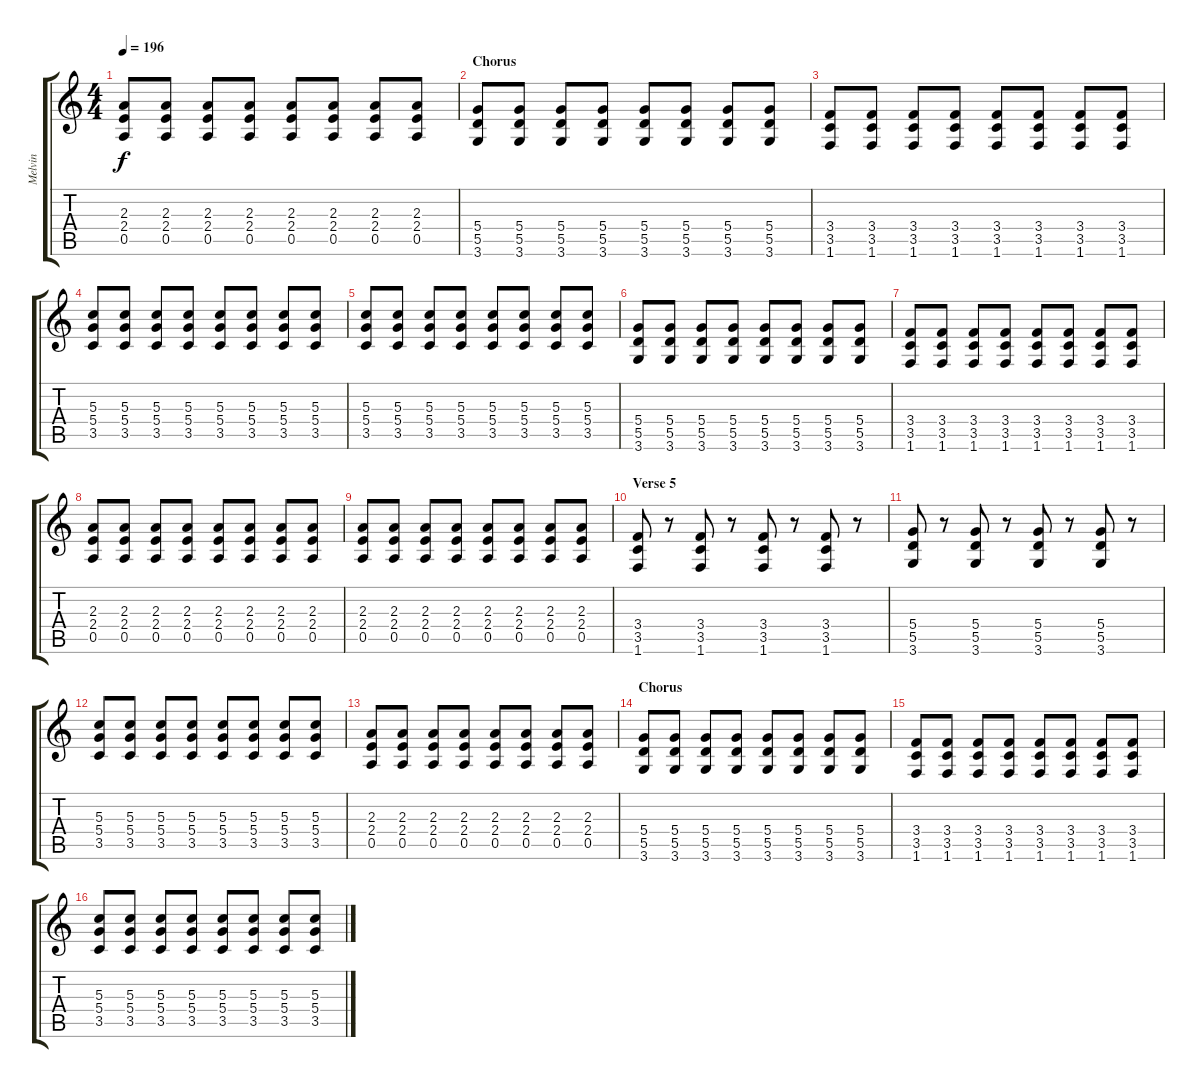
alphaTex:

\track ("Melvin" "Melvin") {instrument distortionguitar}
\staff {score tabs}
\tuning (E4 B3 G3 D3 A2 E2) {hide}
\ts (4 4)
\tempo 196
\clef g2
\ks c
(2.3 2.4 0.5).8{dy f} (2.3 2.4 0.5).8 (2.3 2.4 0.5).8 (2.3 2.4 0.5).8 (2.3 2.4 0.5).8 (2.3 2.4 0.5).8 (2.3 2.4 0.5).8 (2.3 2.4 0.5).8 |
\section ("" "Chorus")
(5.4 5.5 3.6).8 (5.4 5.5 3.6).8 (5.4 5.5 3.6).8 (5.4 5.5 3.6).8 (5.4 5.5 3.6).8 (5.4 5.5 3.6).8 (5.4 5.5 3.6).8 (5.4 5.5 3.6).8 |
(3.4 3.5 1.6).8 (3.4 3.5 1.6).8 (3.4 3.5 1.6).8 (3.4 3.5 1.6).8 (3.4 3.5 1.6).8 (3.4 3.5 1.6).8 (3.4 3.5 1.6).8 (3.4 3.5 1.6).8 |
(5.3 5.4 3.5).8 (5.3 5.4 3.5).8 (5.3 5.4 3.5).8 (5.3 5.4 3.5).8 (5.3 5.4 3.5).8 (5.3 5.4 3.5).8 (5.3 5.4 3.5).8 (5.3 5.4 3.5).8 |
(5.3 5.4 3.5).8 (5.3 5.4 3.5).8 (5.3 5.4 3.5).8 (5.3 5.4 3.5).8 (5.3 5.4 3.5).8 (5.3 5.4 3.5).8 (5.3 5.4 3.5).8 (5.3 5.4 3.5).8 |
(5.4 5.5 3.6).8 (5.4 5.5 3.6).8 (5.4 5.5 3.6).8 (5.4 5.5 3.6).8 (5.4 5.5 3.6).8 (5.4 5.5 3.6).8 (5.4 5.5 3.6).8 (5.4 5.5 3.6).8 |
(3.4 3.5 1.6).8 (3.4 3.5 1.6).8 (3.4 3.5 1.6).8 (3.4 3.5 1.6).8 (3.4 3.5 1.6).8 (3.4 3.5 1.6).8 (3.4 3.5 1.6).8 (3.4 3.5 1.6).8 |
(2.3 2.4 0.5).8 (2.3 2.4 0.5).8 (2.3 2.4 0.5).8 (2.3 2.4 0.5).8 (2.3 2.4 0.5).8 (2.3 2.4 0.5).8 (2.3 2.4 0.5).8 (2.3 2.4 0.5).8 |
(2.3 2.4 0.5).8 (2.3 2.4 0.5).8 (2.3 2.4 0.5).8 (2.3 2.4 0.5).8 (2.3 2.4 0.5).8 (2.3 2.4 0.5).8 (2.3 2.4 0.5).8 (2.3 2.4 0.5).8 |
\section ("" "Verse 5")
(3.4 3.5 1.6).8 r.8 (3.4 3.5 1.6).8 r.8 (3.4 3.5 1.6).8 r.8 (3.4 3.5 1.6).8 r.8 |
(5.4 5.5 3.6).8 r.8 (5.4 5.5 3.6).8 r.8 (5.4 5.5 3.6).8 r.8 (5.4 5.5 3.6).8 r.8 |
(5.3 5.4 3.5).8 (5.3 5.4 3.5).8 (5.3 5.4 3.5).8 (5.3 5.4 3.5).8 (5.3 5.4 3.5).8 (5.3 5.4 3.5).8 (5.3 5.4 3.5).8 (5.3 5.4 3.5).8 |
(2.3 2.4 0.5).8 (2.3 2.4 0.5).8 (2.3 2.4 0.5).8 (2.3 2.4 0.5).8 (2.3 2.4 0.5).8 (2.3 2.4 0.5).8 (2.3 2.4 0.5).8 (2.3 2.4 0.5).8 |
\section ("" "Chorus")
(5.4 5.5 3.6).8 (5.4 5.5 3.6).8 (5.4 5.5 3.6).8 (5.4 5.5 3.6).8 (5.4 5.5 3.6).8 (5.4 5.5 3.6).8 (5.4 5.5 3.6).8 (5.4 5.5 3.6).8 |
(3.4 3.5 1.6).8 (3.4 3.5 1.6).8 (3.4 3.5 1.6).8 (3.4 3.5 1.6).8 (3.4 3.5 1.6).8 (3.4 3.5 1.6).8 (3.4 3.5 1.6).8 (3.4 3.5 1.6).8 |
(5.3 5.4 3.5).8 (5.3 5.4 3.5).8 (5.3 5.4 3.5).8 (5.3 5.4 3.5).8 (5.3 5.4 3.5).8 (5.3 5.4 3.5).8 (5.3 5.4 3.5).8 (5.3 5.4 3.5).8
